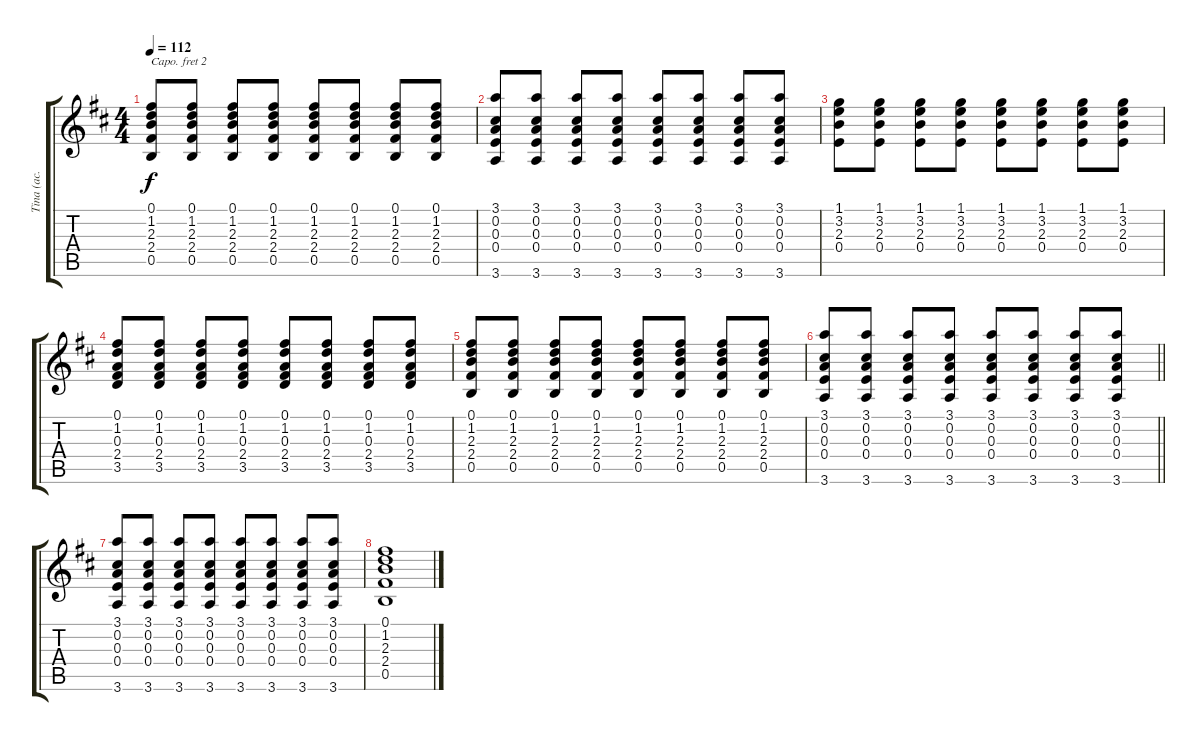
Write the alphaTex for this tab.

\track ("Tina (ac. guitar)" "Tina (ac. ") {instrument acousticguitarsteel}
\staff {score tabs}
\capo 2
\tuning (E4 B3 G3 D3 A2 E2) {hide}
\ts (4 4)
\tempo 112
\clef g2
\ks d
(0.1 1.2 2.3 2.4 0.5).8{dy f} (0.1 1.2 2.3 2.4 0.5).8 (0.1 1.2 2.3 2.4 0.5).8 (0.1 1.2 2.3 2.4 0.5).8 (0.1 1.2 2.3 2.4 0.5).8 (0.1 1.2 2.3 2.4 0.5).8 (0.1 1.2 2.3 2.4 0.5).8 (0.1 1.2 2.3 2.4 0.5).8 |
(3.1 0.2 0.3 0.4 3.6).8 (3.1 0.2 0.3 0.4 3.6).8 (3.1 0.2 0.3 0.4 3.6).8 (3.1 0.2 0.3 0.4 3.6).8 (3.1 0.2 0.3 0.4 3.6).8 (3.1 0.2 0.3 0.4 3.6).8 (3.1 0.2 0.3 0.4 3.6).8 (3.1 0.2 0.3 0.4 3.6).8 |
(1.1 3.2 2.3 0.4).8 (1.1 3.2 2.3 0.4).8 (1.1 3.2 2.3 0.4).8 (1.1 3.2 2.3 0.4).8 (1.1 3.2 2.3 0.4).8 (1.1 3.2 2.3 0.4).8 (1.1 3.2 2.3 0.4).8 (1.1 3.2 2.3 0.4).8 |
(0.1 1.2 0.3 2.4 3.5).8 (0.1 1.2 0.3 2.4 3.5).8 (0.1 1.2 0.3 2.4 3.5).8 (0.1 1.2 0.3 2.4 3.5).8 (0.1 1.2 0.3 2.4 3.5).8 (0.1 1.2 0.3 2.4 3.5).8 (0.1 1.2 0.3 2.4 3.5).8 (0.1 1.2 0.3 2.4 3.5).8 |
(0.1 1.2 2.3 2.4 0.5).8 (0.1 1.2 2.3 2.4 0.5).8 (0.1 1.2 2.3 2.4 0.5).8 (0.1 1.2 2.3 2.4 0.5).8 (0.1 1.2 2.3 2.4 0.5).8 (0.1 1.2 2.3 2.4 0.5).8 (0.1 1.2 2.3 2.4 0.5).8 (0.1 1.2 2.3 2.4 0.5).8 |
\barLineRight lightlight
(3.1 0.2 0.3 0.4 3.6).8 (3.1 0.2 0.3 0.4 3.6).8 (3.1 0.2 0.3 0.4 3.6).8 (3.1 0.2 0.3 0.4 3.6).8 (3.1 0.2 0.3 0.4 3.6).8 (3.1 0.2 0.3 0.4 3.6).8 (3.1 0.2 0.3 0.4 3.6).8 (3.1 0.2 0.3 0.4 3.6).8 |
(3.1 0.2 0.3 0.4 3.6).8 (3.1 0.2 0.3 0.4 3.6).8 (3.1 0.2 0.3 0.4 3.6).8 (3.1 0.2 0.3 0.4 3.6).8 (3.1 0.2 0.3 0.4 3.6).8 (3.1 0.2 0.3 0.4 3.6).8 (3.1 0.2 0.3 0.4 3.6).8 (3.1 0.2 0.3 0.4 3.6).8 |
(0.1 1.2 2.3 2.4 0.5).1
